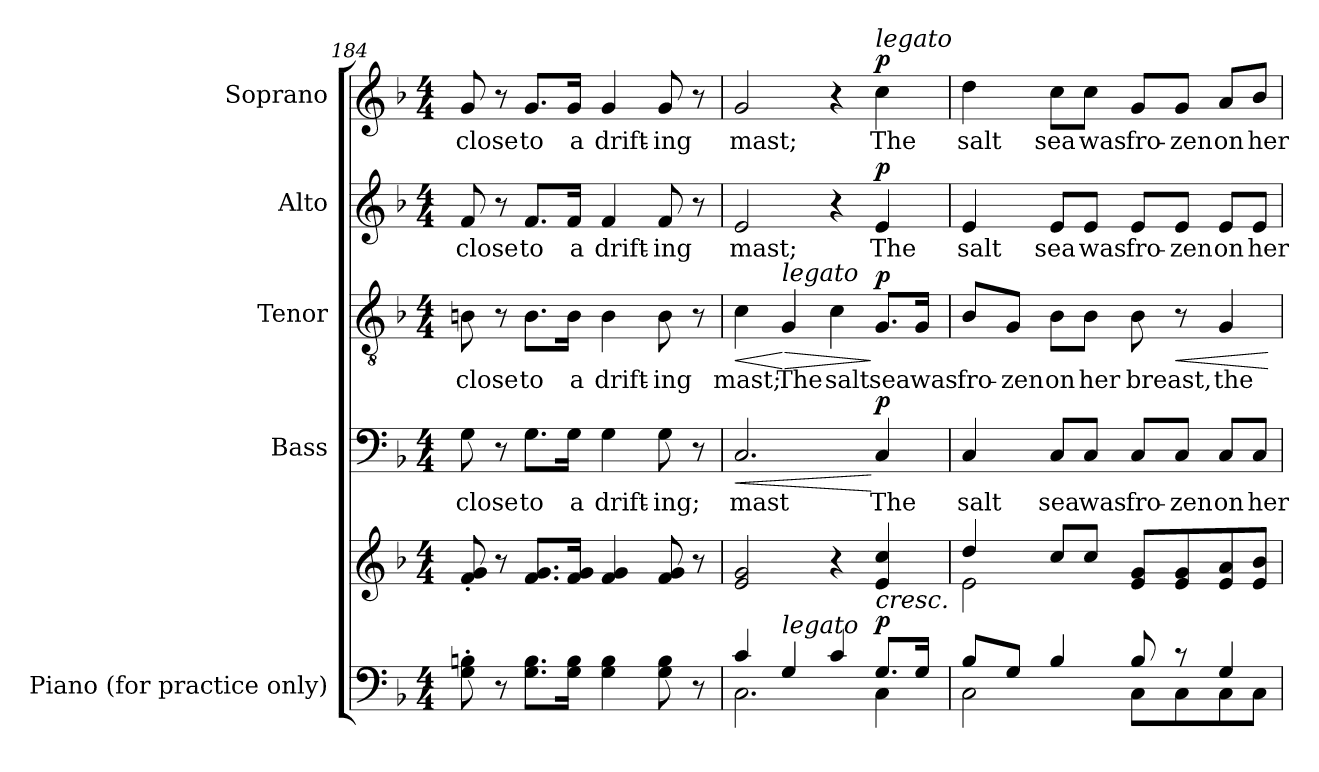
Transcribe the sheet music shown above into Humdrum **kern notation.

**kern	**kern	**dynam	**kern	**text	**dynam	**kern	**text	**dynam	**kern	**text	**dynam	**kern	**text	**dynam
*part5	*part5	*part5	*part4	*part4	*part4	*part3	*part3	*part3	*part2	*part2	*part2	*part1	*part1	*part1
*staff6	*staff5	*staff5/6	*staff4	*staff4	*staff4	*staff3	*staff3	*staff3	*staff2	*staff2	*staff2	*staff1	*staff1	*staff1
*I"Piano (for  practice only)	*	*	*I"Bass	*	*	*I"Tenor	*	*	*I"Alto	*	*	*I"Soprano	*	*
*I'Pno.	*	*	*I'B.	*	*	*I'T.	*	*	*I'A.	*	*	*I'S.	*	*
*clefF4	*clefG2	*	*clefF4	*	*	*clefGv2	*	*	*clefG2	*	*	*clefG2	*	*
*	*	*	*	*	*	*ITrd7c12	*	*	*	*	*	*	*	*
*k[b-]	*k[b-]	*	*k[b-]	*	*	*k[b-]	*	*	*k[b-]	*	*	*k[b-]	*	*
*F:	*F:	*	*F:	*	*	*F:	*	*	*F:	*	*	*F:	*	*
*M4/4	*M4/4	*	*M4/4	*	*	*M4/4	*	*	*M4/4	*	*	*M4/4	*	*
=184	=184	=184	=184	=184	=184	=184	=184	=184	=184	=184	=184	=184	=184	=184
!	!	!	!	!LO:LY:b:color=#000000	!	!	!	!	!	!	!	!	!	!
!	!	!	!	!	!	!	!LO:LY:b:color=#000000	!	!	!	!	!	!	!
!	!	!	!	!	!	!	!	!	!	!LO:LY:b:color=#000000	!	!	!	!
!	!	!	!	!	!	!	!	!	!	!	!	!	!LO:LY:b:color=#000000	!
8Gi\' 8Bni'	8fi/' 8gi'	.	8Gi\	close	.	8BBni\	close	.	8fi/	close	.	8gi/	close	.
8r	8r	.	8r	.	.	8r	.	.	8r	.	.	8r	.	.
!	!	!	!	!LO:LY:b:color=#000000	!	!	!	!	!	!	!	!	!	!
!	!	!	!	!	!	!	!LO:LY:b:color=#000000	!	!	!	!	!	!	!
!	!	!	!	!	!	!	!	!	!	!LO:LY:b:color=#000000	!	!	!	!
!	!	!	!	!	!	!	!	!	!	!	!	!	!LO:LY:b:color=#000000	!
8.Gi\ 8.BiL	8.fi/ 8.giL	.	8.Gi\L	to	.	8.BBi\L	to	.	8.fi/L	to	.	8.gi/L	to	.
!	!	!	!	!LO:LY:b:color=#000000	!	!	!	!	!	!	!	!	!	!
!	!	!	!	!	!	!	!LO:LY:b:color=#000000	!	!	!	!	!	!	!
!	!	!	!	!	!	!	!	!	!	!LO:LY:b:color=#000000	!	!	!	!
!	!	!	!	!	!	!	!	!	!	!	!	!	!LO:LY:b:color=#000000	!
16Gi\ 16BiJk	16fi/ 16giJk	.	16Gi\Jk	a	.	16BBi\Jk	a	.	16fi/Jk	a	.	16gi/Jk	a	.
!	!	!	!	!LO:LY:b:color=#000000	!	!	!	!	!	!	!	!	!	!
!	!	!	!	!	!	!	!LO:LY:b:color=#000000	!	!	!	!	!	!	!
!	!	!	!	!	!	!	!	!	!	!LO:LY:b:color=#000000	!	!	!	!
!	!	!	!	!	!	!	!	!	!	!	!	!	!LO:LY:b:color=#000000	!
4Gi\ 4Bi	4fi/ 4gi	.	4Gi\	drift-	.	4BBi\	drift-	.	4fi/	drift-	.	4gi/	drift-	.
!	!	!	!	!LO:LY:b:color=#000000	!	!	!	!	!	!	!	!	!	!
!	!	!	!	!	!	!	!LO:LY:b:color=#000000	!	!	!	!	!	!	!
!	!	!	!	!	!	!	!	!	!	!LO:LY:b:color=#000000	!	!	!	!
!	!	!	!	!	!	!	!	!	!	!	!	!	!LO:LY:b:color=#000000	!
8Gi\ 8Bi	8fi/ 8gi	.	8Gi\	-ing;	.	8BBi\	-ing	.	8fi/	-ing	.	8gi/	-ing	.
8r	8r	.	8r	.	.	8r	.	.	8r	.	.	8r	.	.
=185	=185	=185	=185	=185	=185	=185	=185	=185	=185	=185	=185	=185	=185	=185
*^	*	*	*	*	*	*	*	*	*	*	*	*	*	*
!	!	!	!	!	!LO:LY:b:color=#000000	!LO:HP:b	!	!	!	!	!	!	!	!	!
!	!	!	!	!	!	!LO:HP:n=1:b	!	!	!	!	!	!	!	!	!
!	!	!	!	!	!	!	!	!LO:LY:b:color=#000000	!LO:HP:b	!	!	!	!	!	!
!	!	!	!	!	!	!	!	!	!	!	!LO:LY:b:color=#000000	!	!	!	!
*v	*v	*	*	*	*	*	*	*	*	*	*	*	*	*	*
*	*MM60	*	*	*	*	*	*	*	*	*	*	*MM60	*	*
*^	*	*	*	*	*	*	*	*	*	*	*	*	*	*
!	!	!	!	!	!	!	!	!	!	!	!	!	!	!LO:LY:b:color=#000000	!
4ci/	2.Ci\	2ei/ 2gi	.	2.Ci/	mast	< >	4Ci\	mast;	<	2ei/	mast;	.	2gi/	mast;	.
!	!	!	!	!	!	!	!LO:TX:a:i:t=legato	!	!	!	!	!	!	!	!
!LO:TX:a:i:t=legato	!	!	!	!	!	!	!	!	!	!	!	!	!	!	!
!	!	!	!	!	!	!	!	!LO:LY:b:color=#000000	!LO:HP:n=1:b	!	!	!	!	!	!
4Gi/	.	.	[	.	.	.	4GGi/	The	[ >	.	.	.	.	.	.
!	!	!	!	!	!	!	!	!LO:LY:b:color=#000000	!	!	!	!	!	!	!
4ci/	.	4r	]	.	.	.	4Ci\	salt	.	4r	.	.	4r	.	.
!	!	!	!LO:HP:b	!	!	!	!	!	!	!	!	!	!	!	!
!	!	!	!LO:HP:n=1:b	!	!	!	!	!	!	!	!	!	!	!	!
!	!	!	!	!	!LO:LY:b:color=#000000	!	!	!	!	!	!	!	!	!	!
!	!	!	!	!	!	!	!	!LO:LY:b:color=#000000	!	!	!	!	!	!	!
!	!	!	!	!	!	!	!	!	!	!	!LO:LY:b:color=#000000	!	!	!	!
!	!	!	!	!	!	!	!	!	!	!	!	!	!LO:TX:a:i:t=legato	!	!
!	!	!	!	!	!	!	!	!	!	!	!	!	!	!LO:LY:b:color=#000000	!
8.Gi/L	4Ci\	4ei/ 4cci	< > p	4Ci/	The	[ p	8.GGi/L	sea	] p	4ei/	The	p	4cci\	The	p
!	!	!	!	!	!	!	!	!LO:LY:b:color=#000000	!	!	!	!	!	!	!
16Gi/Jk	.	.	.	.	.	.	16GGi/Jk	was	.	.	.	.	.	.	.
*v	*v	*	*	*	*	*	*	*	*	*	*	*	*	*	*
.	.	.	.	.	]	.	.	.	.	.	.	.	.	.
!!LO:LB:g=z
=186	=186	=186	=186	=186	=186	=186	=186	=186	=186	=186	=186	=186	=186	=186
*^	*^	*	*	*	*	*	*	*	*	*	*	*	*	*
!	!	!	!	!	!	!LO:LY:b:color=#000000	!	!	!	!	!	!	!	!	!	!
!	!	!	!	!	!	!	!	!	!LO:LY:b:color=#000000	!	!	!	!	!	!	!
!	!	!	!	!	!	!	!	!	!	!	!	!LO:LY:b:color=#000000	!	!	!	!
!	!	!	!	!	!	!	!	!	!	!	!	!	!	!	!LO:LY:b:color=#000000	!
8B-i/L	2Ci\	4ddi/	2ei\	.	4Ci/	salt	.	8BB-i/L	fro-	.	4ei/	salt	.	4ddi\	salt	.
!	!	!	!	!	!	!	!	!	!LO:LY:b:color=#000000	!	!	!	!	!	!	!
8Gi/J	.	.	.	.	.	.	.	8GGi/J	-zen	.	.	.	.	.	.	.
!	!	!	!	!	!	!LO:LY:b:color=#000000	!	!	!	!	!	!	!	!	!	!
!	!	!	!	!	!	!	!	!	!LO:LY:b:color=#000000	!	!	!	!	!	!	!
!	!	!	!	!	!	!	!	!	!	!	!	!LO:LY:b:color=#000000	!	!	!	!
!	!	!	!	!	!	!	!	!	!	!	!	!	!	!	!LO:LY:b:color=#000000	!
4B-i/	.	8cci/L	.	.	8Ci/L	sea	.	8BB-i\L	on	.	8ei/L	sea	.	8cci\L	sea	.
!	!	!	!	!	!	!LO:LY:b:color=#000000	!	!	!	!	!	!	!	!	!	!
!	!	!	!	!	!	!	!	!	!LO:LY:b:color=#000000	!	!	!	!	!	!	!
!	!	!	!	!	!	!	!	!	!	!	!	!LO:LY:b:color=#000000	!	!	!	!
!	!	!	!	!	!	!	!	!	!	!	!	!	!	!	!LO:LY:b:color=#000000	!
.	.	8cci/J	.	.	8Ci/J	was	.	8BB-i\J	her	.	8ei/J	was	.	8cci\J	was	.
!	!	!	!	!	!	!LO:LY:b:color=#000000	!	!	!	!	!	!	!	!	!	!
!	!	!	!	!	!	!	!	!	!LO:LY:b:color=#000000	!	!	!	!	!	!	!
!	!	!	!	!	!	!	!	!	!	!	!	!LO:LY:b:color=#000000	!	!	!	!
!	!	!	!	!	!	!	!	!	!	!	!	!	!	!	!LO:LY:b:color=#000000	!
8B-i/	8Ci\L	8ei/ 8giL	2ryy	.	8Ci/L	fro-	.	8BB-i\	breast,	.	8ei/L	fro-	.	8gi/L	fro-	.
!	!	!	!	!	!	!LO:LY:b:color=#000000	!	!	!	!LO:HP:b	!	!	!	!	!	!
!	!	!	!	!	!	!	!	!	!	!	!	!LO:LY:b:color=#000000	!	!	!	!
!	!	!	!	!	!	!	!	!	!	!	!	!	!	!	!LO:LY:b:color=#000000	!
8r	8Ci\	8ei/ 8gi	.	.	8Ci/J	-zen	.	8r	.	<	8ei/J	-zen	.	8gi/J	-zen	.
!	!	!	!	!	!	!LO:LY:b:color=#000000	!	!	!	!	!	!	!	!	!	!
!	!	!	!	!	!	!	!	!	!LO:LY:b:color=#000000	!	!	!	!	!	!	!
!	!	!	!	!	!	!	!	!	!	!	!	!LO:LY:b:color=#000000	!	!	!	!
!	!	!	!	!	!	!	!	!	!	!	!	!	!	!	!LO:LY:b:color=#000000	!
4Gi/	8Ci\	8ei/ 8ai	.	.	8Ci/L	on	.	4GGi/	the	.	8ei/L	on	.	8ai/L	on	.
!	!	!	!	!	!	!LO:LY:b:color=#000000	!	!	!	!	!	!	!	!	!	!
!	!	!	!	!	!	!	!	!	!	!	!	!LO:LY:b:color=#000000	!	!	!	!
!	!	!	!	!	!	!	!	!	!	!	!	!	!	!	!LO:LY:b:color=#000000	!
.	8Ci\J	8ei/ 8b-iJ	.	.	8Ci/J	her	.	.	.	.	8ei/J	her	.	8b-i/J	her	.
*v	*v	*	*	*	*	*	*	*	*	*	*	*	*	*	*	*
*	*v	*v	*	*	*	*	*	*	*	*	*	*	*	*	*
.	.	.	.	.	.	.	.	[	.	.	.	.	.	.
=	=	=	=	=	=	=	=	=	=	=	=	=	=	=
*-	*-	*-	*-	*-	*-	*-	*-	*-	*-	*-	*-	*-	*-	*-
